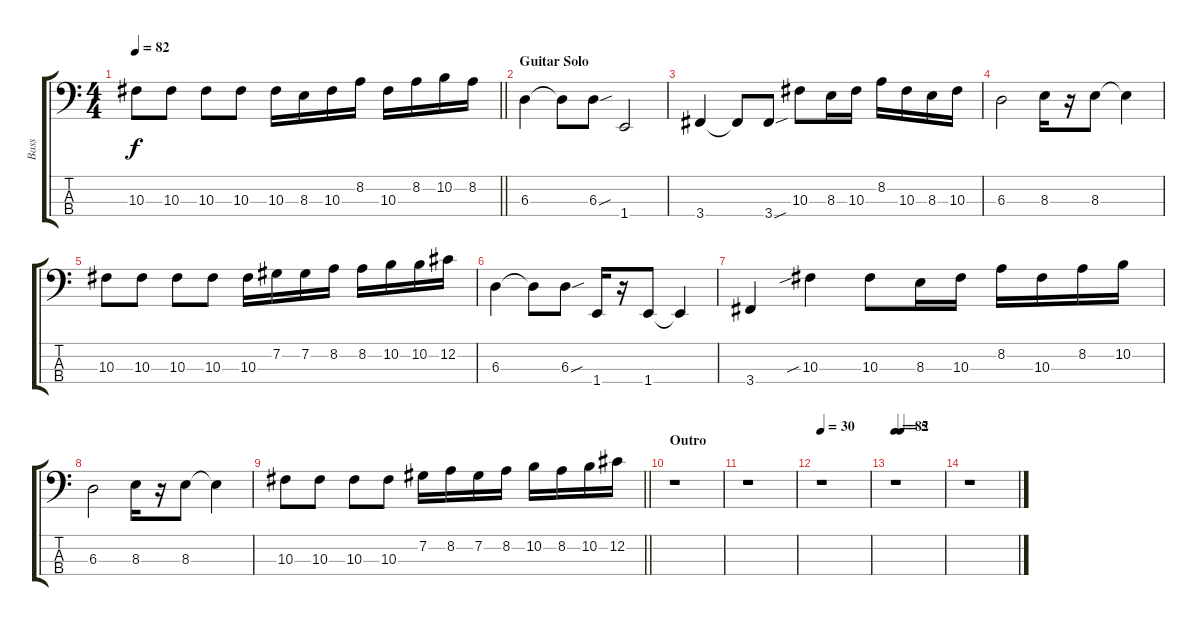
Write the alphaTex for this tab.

\track ("Bass" "Bass") {instrument electricbassfinger}
\staff {score tabs}
\tuning (Gb2 Db2 Ab1 Eb1) {hide}
\ts (4 4)
\tempo 82
\clef f4
\barLineRight lightlight
\ks c
10.3.8{dy f} 10.3.8 10.3.8 10.3.8 10.3.16 8.3.16 10.3.16 8.2.16 10.3.16 8.2.16 10.2.16 8.2.16 |
\section ("" "Guitar Solo")
6.3.4 6.3{t}.8 6.3{sou}.8 1.4.2 |
3.4.4 3.4{t}.8 3.4{sou}.8 10.3.8 8.3.16 10.3.16 8.2.16 10.3.16 8.3.16 10.3.16 |
6.3.2 8.3.16 r.16 8.3.8 8.3{t}.4 |
10.3.8 10.3.8 10.3.8 10.3.8 10.3.16 7.2.16 7.2.16 8.2.16 8.2.16 10.2.16 10.2.16 12.2.16 |
6.3.4 6.3{t}.8 6.3{sou}.8 1.4.16 r.16 1.4.8 1.4{t}.4 |
3.4.4 10.3{sib}.4 10.3.8 8.3.16 10.3.16 8.2.16 10.3.16 8.2.16 10.2.16 |
6.3.2 8.3.16 r.16 8.3.8 8.3{t}.4 |
\barLineRight lightlight
10.3.8 10.3.8 10.3.8 10.3.8 7.2.16 8.2.16 7.2.16 8.2.16 10.2.16 8.2.16 10.2.16 12.2.16 |
\section ("" "Outro")
r.1 |
r.1 |
\tempo 30
r.1 |
\tempo 82
\tempo (5 0.125)
r.1 |
r.1
